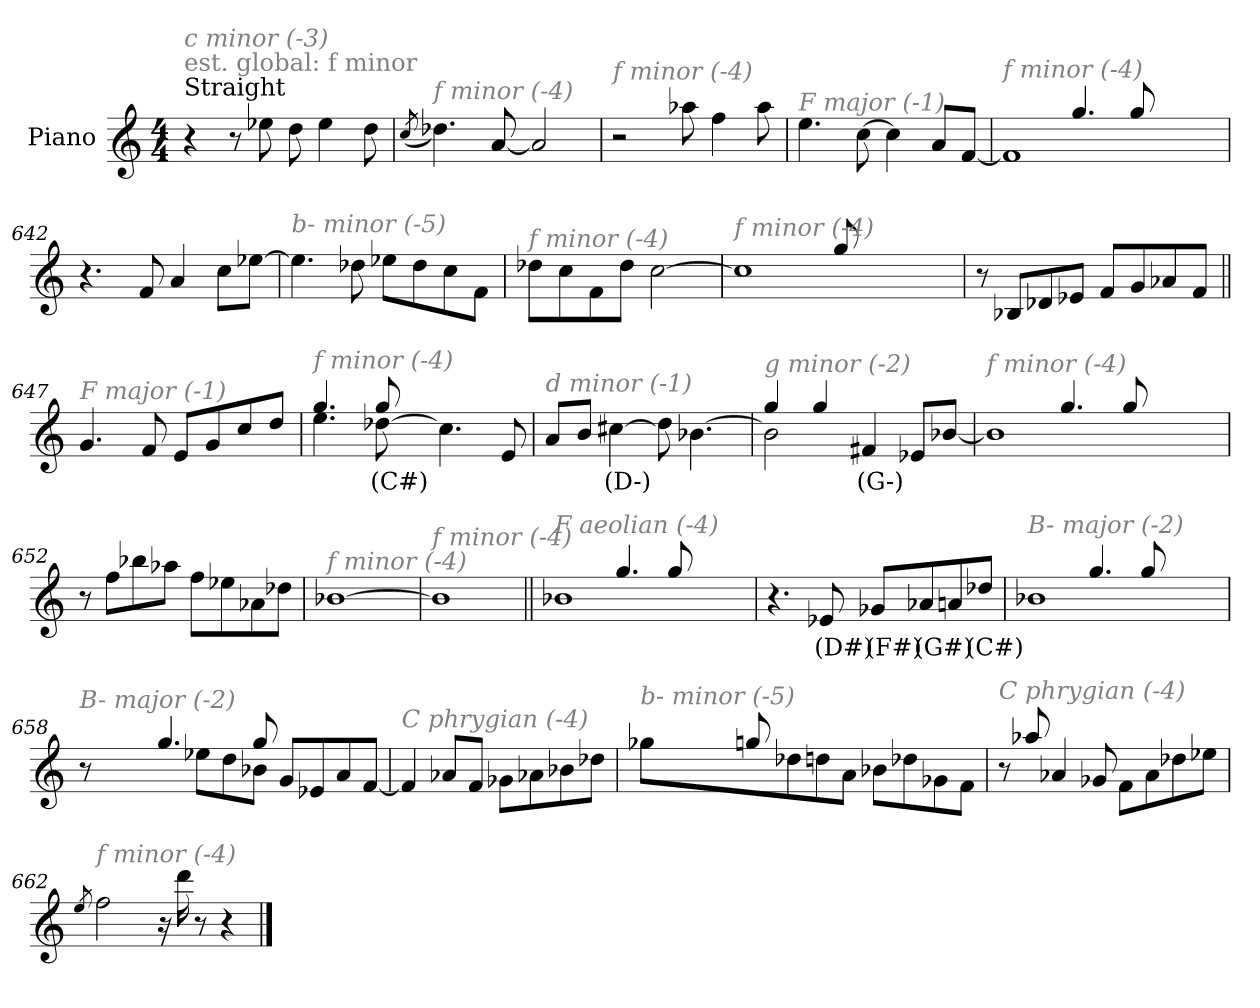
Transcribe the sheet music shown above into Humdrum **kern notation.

**kern	**text
*part1	*part1
*staff1	*staff1
*I"Piano	*
*I'Pno.	*
*clefG2	*
*k[]	*
*M4/4	*
*MM240	*
=1	=1
!LO:TX:a:t=Straight	!
!LO:TX:a:color=#808080:t=est. global&colon; f minor	!
!LO:TX:i:color=#808080:t=c minor (-3)	!
4r	.
8r	.
8ee-X\	.
8dd\	.
4ee-\	.
8dd\	.
=638	=638
(<8qcc/	.
!LO:TX:i:color=#808080:t=f minor (-4)	!
4.dd-X\)	.
[8a/	.
2a/]	.
=639	=639
!LO:TX:i:color=#808080:t=f minor (-4)	!
2r	.
8aa-X\	.
4ff\	.
8aa-\	.
=640	=640
!LO:TX:i:color=#808080:t=F major (-1)	!
4.ee\	.
[8cc\	.
4cc\]	.
8a/L	.
[8f/J	.
!!LO:LB:g=z
=641	=641
*^	*
!LO:TX:i:color=#808080:t=f minor (-4)	!	!
1f]	2ryy	.
.	4.gg/	.
.	8gg/	.
2ryy	2ryy	.
=642	=642	=642
!LO:TX:i:color=#808080:t=b- minor (-5)	!	!
*v	*v	*
4.r	.
8f/	.
4a/	.
8cc\L	.
[8ee-X\J	.
=643	=643
!LO:TX:i:color=#808080:t=b- minor (-5)	!
4.ee-\]	.
8dd-X\	.
8ee-X\L	.
8dd-\	.
8cc\	.
8f\J	.
=644	=644
!LO:TX:i:color=#808080:t=f minor (-4)	!
8dd-X\L	.
8cc\	.
8f\	.
8dd-\J	.
[2cc\	.
!!LO:LB:g=z
=645	=645
*^	*
!LO:TX:i:color=#808080:t=f minor (-4)	!	!
1cc]	2..ryy	.
.	8gg/	.
2..ryy	2..ryy	.
=646	=646	=646
!LO:TX:i:color=#808080:t=F aeolian (-4)	!	!
*v	*v	*
8r	.
8B-X/L	.
8d-X/	.
8e-X/J	.
8f/L	.
8g/	.
8a-X/	.
8f/J	.
=647||	=647||
!LO:TX:i:color=#808080:t=F major (-1)	!
4.g/	.
8f/	.
8e/L	.
8g/	.
8cc/	.
8dd/J	.
=648	=648
*^	*
!LO:TX:i:color=#808080:t=f minor (-4)	!	!
4.ee\	4.gg/	.
[8dd-Xi\	8gg/	(C#)
4.cc#\]	2ryy	.
8e/	.	.
*v	*v	*
!!LO:LB:g=z
=649	=649
!LO:TX:i:color=#808080:t=d minor (-1)	!
8a/L	.
8b/J	.
[4cc#Xi\	(D-)
8dd-\]	.
[4.b-X\	.
=650	=650
*^	*
!LO:TX:i:color=#808080:t=g minor (-2)	!	!
2b-\]	4gg/	.
.	4gg/	.
4f#Xi/	2ryy	(G-)
8e-X/L	.	.
[8b-X/J	.	.
=651	=651	=651
!LO:TX:i:color=#808080:t=f minor (-4)	!	!
1b-]	2ryy	.
.	4.gg/	.
.	8gg/	.
2ryy	2ryy	.
=652	=652	=652
!LO:TX:i:color=#808080:t=G phrygian (-3)	!	!
*v	*v	*
8r	.
8ff\L	.
8bb-X\	.
8aa-X\J	.
8ff\L	.
8ee-X\	.
8a-X\	.
8dd-X\J	.
!!LO:LB:g=z
=653	=653
!LO:TX:i:color=#808080:t=f minor (-4)	!
[1b-X	.
=654	=654
!LO:TX:i:color=#808080:t=f minor (-4)	!
1b-]	.
!!LO:LB:g=z
=655||	=655||
*^	*
!LO:TX:i:color=#808080:t=F aeolian (-4)	!	!
1b-X	2ryy	.
.	4.gg/	.
.	8gg/	.
2ryy	2ryy	.
=656	=656	=656
!LO:TX:i:color=#808080:t=B- aeolian (-5)	!	!
*v	*v	*
4.r	.
8e-Xi/	(D#)
8g-Xi/L	(F#)
8a-Xi/	(G#)
8a/	.
8dd-Xi/J	(C#)
=657	=657
*^	*
!LO:TX:i:color=#808080:t=B- major (-2)	!	!
1b-X	2ryy	.
.	4.gg/	.
.	8gg/	.
2ryy	2ryy	.
=658	=658	=658
!LO:TX:i:color=#808080:t=B- major (-2)	!	!
8r	2ryy	.
2ryy	.	.
.	4.gg/	.
8ee-X\L	.	.
8dd\	.	.
8b-X\J	8gg/	.
8g/L	2ryy	.
8e-X/	.	.
8a/	.	.
[8f/J	.	.
*v	*v	*
!!LO:LB:g=z
=659	=659
!LO:TX:i:color=#808080:t=C phrygian (-4)	!
4f/]	.
8a-X/L	.
8f/J	.
8g-X\L	.
8a-X\	.
8b-X\	.
8dd-X\J	.
=660	=660
*^	*
!LO:TX:i:color=#808080:t=b- minor (-5)	!	!
8gg-X\L	2..ryy	.
2..ryy	.	.
.	8ggn/	.
8dd-X\	2..ryy	.
8ddn\	.	.
8a\J	.	.
8b-X\L	.	.
8dd-X\	.	.
8g-X\	.	.
8f\J	.	.
=661	=661	=661
!LO:TX:i:color=#808080:t=C phrygian (-4)	!	!
8ra	8ryy	.
8ryy	8aa-X/	.
4a-X/	2.ryy	.
8g-X/	.	.
8f\L	.	.
8a-\	.	.
8dd-X\	.	.
8ee-X\J	8ryy	.
*v	*v	*
=662	=662
8qee/	.
!LO:TX:i:color=#808080:t=f minor (-4)	!
2ff\	.
16r	.
16ddd\	.
8r	.
4r	.
==	==
*-	*-
